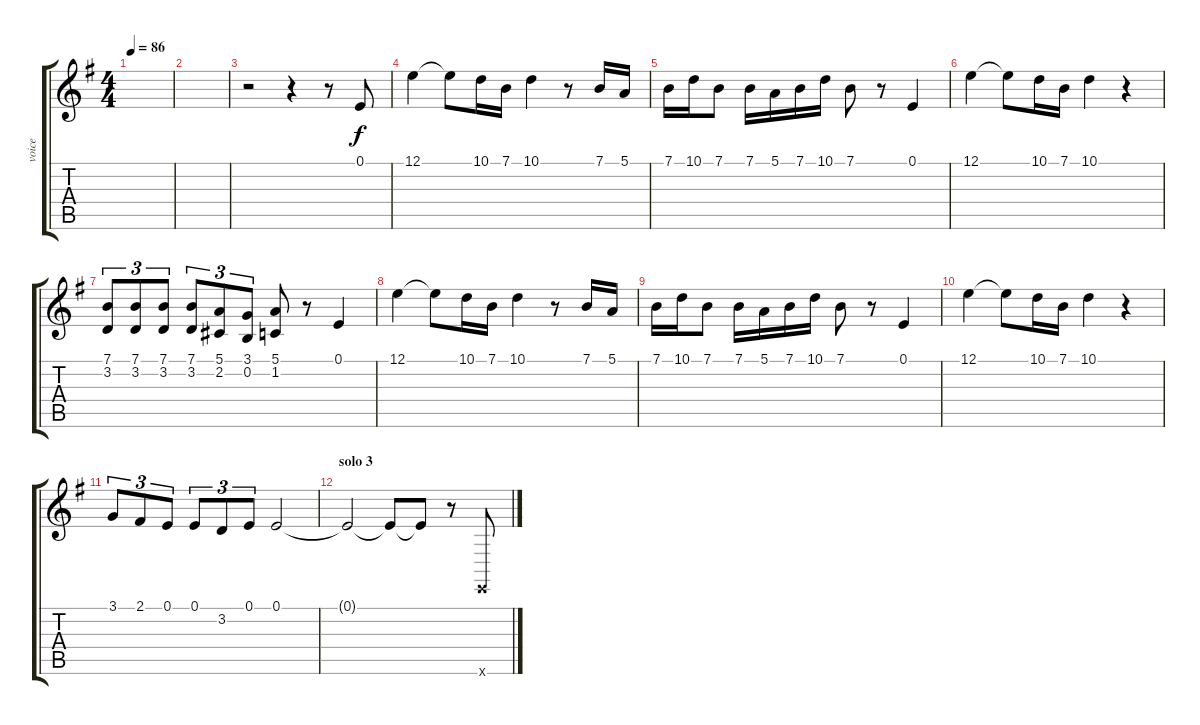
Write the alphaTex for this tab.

\track ("voice" "voice") {instrument tenorsax}
\staff {score tabs}
\tuning (E4 B3 G3 D3 A2 E2) {hide}
\ts (4 4)
\tempo 86
\clef g2
\ks eminor
|
|
r.2 r.4 r.8 0.1.8 |
12.1.4 12.1{t}.8 10.1.16 7.1.16 10.1.4 r.8 7.1.16 5.1.16 |
7.1.16 10.1.16 7.1.8 7.1.16 5.1.16 7.1.16 10.1.16 7.1.8 r.8 0.1.4 |
12.1.4 12.1{t}.8 10.1.16 7.1.16 10.1.4 r.4 |
(7.1 3.2).8{tu (3 2)} (7.1 3.2).8{tu (3 2)} (7.1 3.2).8{tu (3 2)} (7.1 3.2).8{tu (3 2)} (5.1 2.2).8{tu (3 2)} (3.1 0.2).8{tu (3 2)} (5.1 1.2).8 r.8 0.1.4 |
12.1.4 12.1{t}.8 10.1.16 7.1.16 10.1.4 r.8 7.1.16 5.1.16 |
7.1.16 10.1.16 7.1.8 7.1.16 5.1.16 7.1.16 10.1.16 7.1.8 r.8 0.1.4 |
12.1.4 12.1{t}.8 10.1.16 7.1.16 10.1.4 r.4 |
3.1.8{tu (3 2)} 2.1.8{tu (3 2)} 0.1.8{tu (3 2)} 0.1.8{tu (3 2)} 3.2.8{tu (3 2)} 0.1.8{tu (3 2)} 0.1.2 |
\section ("" "solo 3")
0.1{t}.2 0.1{t}.8 0.1{t}.8 r.8 0.6{x}.8
